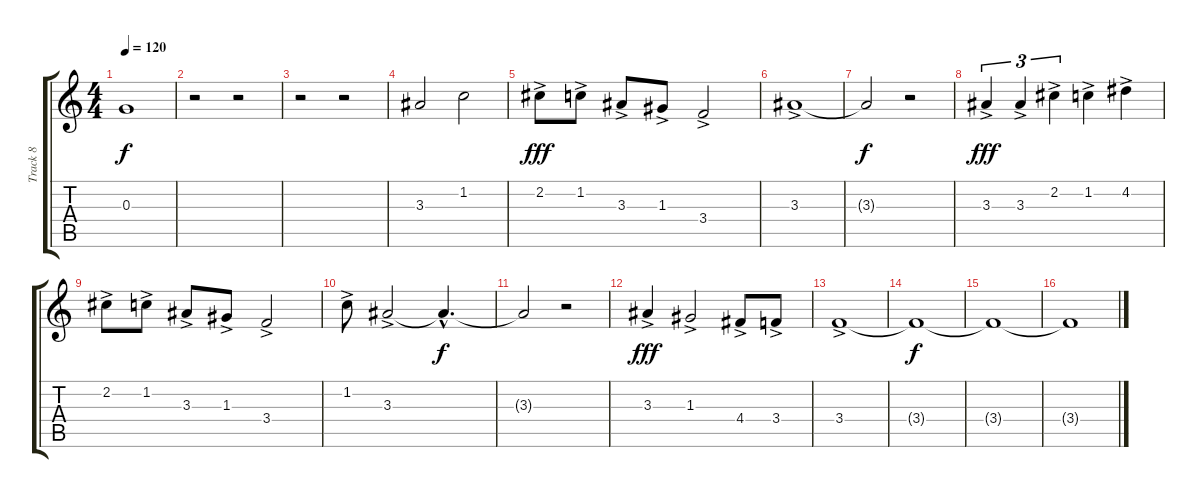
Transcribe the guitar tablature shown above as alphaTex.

\track ("Track 8" "Track 8") {instrument acousticguitarnylon}
\staff {score tabs}
\tuning (E4 B3 G3 D3 A2 E2) {hide}
\ts (4 4)
\tempo 120
\clef g2
\ks c
0.3{t}.1{dy f} |
r.2 r.2 |
r.2 r.2 |
3.3.2 1.2.2 |
2.2{ac}.8{dy fff} 1.2{ac}.8 3.3{ac}.8 1.3{ac}.8 3.4{ac}.2 |
3.3{ac}.1 |
3.3{t}.2{dy f} r.2 |
3.3{ac}.4{tu (3 2) dy fff} 3.3{ac}.4{tu (3 2)} 2.2{ac}.4{tu (3 2)} 1.2{ac}.4 4.2{ac}.4 |
2.2{ac}.8 1.2{ac}.8 3.3{ac}.8 1.3{ac}.8 3.4{ac}.2 |
1.2{ac}.8 3.3{ac}.2 3.3{hac t}.4{d dy f} |
3.3{t}.2 r.2 |
3.3{ac}.4{dy fff} 1.3{ac}.2 4.4{ac}.8 3.4{ac}.8 |
3.4{ac}.1 |
3.4{t}.1{dy f} |
3.4{t}.1 |
3.4{t}.1
